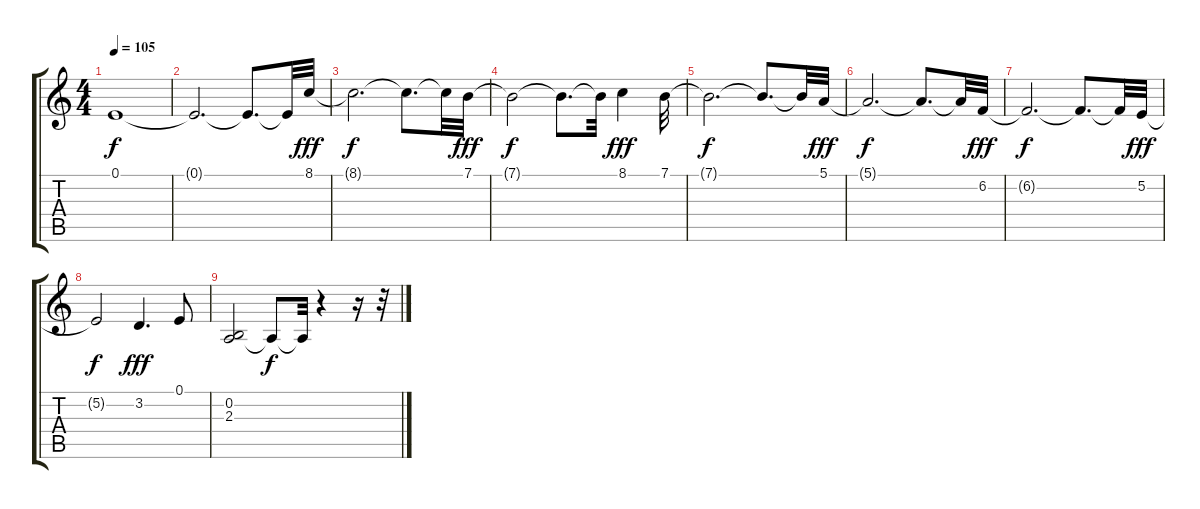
\track "" {instrument rockorgan}
\staff {score tabs}
\tuning (E4 B3 G3 D3 A2 E2) {hide}
\ts (4 4)
\tempo 105
\clef g2
\ks c
0.1{t}.1{dy f} |
0.1{t}.2{d} 0.1{t}.8{d} 0.1{t}.32 8.1.32{dy fff} |
8.1{t}.2{d dy f} 8.1{t}.8{d} 8.1{t}.32 7.1.32{dy fff} |
7.1{t}.2{dy f} 7.1{t}.8{d} 7.1{t}.32 8.1.4{dy fff} 7.1.32 |
7.1{t}.2{d dy f} 7.1{t}.8{d} 7.1{t}.32 5.1.32{dy fff} |
5.1{t}.2{d dy f} 5.1{t}.8{d} 5.1{t}.32 6.2.32{dy fff} |
6.2{t}.2{d dy f} 6.2{t}.8{d} 6.2{t}.32 5.2.32{dy fff} |
5.2{t}.2{dy f} 3.2.4{d dy fff} 0.1.8 |
(0.2 2.3).2 2.3{t}.8{dy f} 2.3{t}.32 r.4 r.16 r.32
